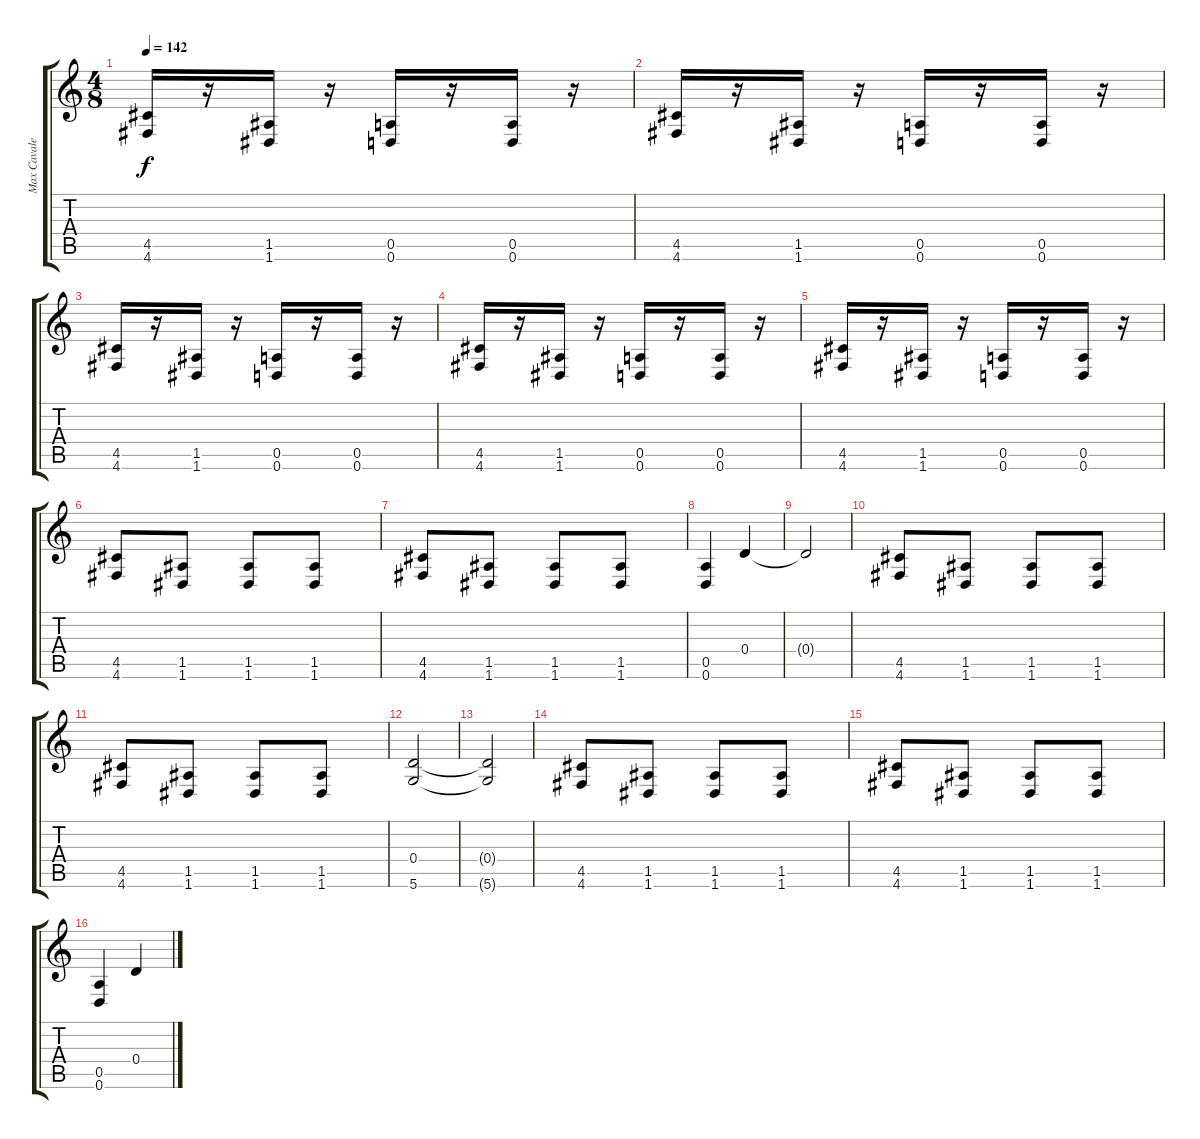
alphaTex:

\track ("Max Cavalera" "Max Cavale") {instrument distortionguitar}
\staff {score tabs}
\tuning (E4 B3 G3 D3 A2 D2) {hide}
\ts (4 8)
\tempo 142
\clef g2
\ks c
(4.5 4.6).16{dy f} r.16 (1.5 1.6).16 r.16 (0.5 0.6).16 r.16 (0.5 0.6).16 r.16 |
(4.5 4.6).16 r.16 (1.5 1.6).16 r.16 (0.5 0.6).16 r.16 (0.5 0.6).16 r.16 |
(4.5 4.6).16 r.16 (1.5 1.6).16 r.16 (0.5 0.6).16 r.16 (0.5 0.6).16 r.16 |
(4.5 4.6).16 r.16 (1.5 1.6).16 r.16 (0.5 0.6).16 r.16 (0.5 0.6).16 r.16 |
(4.5 4.6).16 r.16 (1.5 1.6).16 r.16 (0.5 0.6).16 r.16 (0.5 0.6).16 r.16 |
(4.5 4.6).8 (1.5 1.6).8 (1.5 1.6).8 (1.5 1.6).8 |
(4.5 4.6).8 (1.5 1.6).8 (1.5 1.6).8 (1.5 1.6).8 |
(0.5 0.6).4 0.4.4 |
0.4{t}.2 |
(4.5 4.6).8 (1.5 1.6).8 (1.5 1.6).8 (1.5 1.6).8 |
(4.5 4.6).8 (1.5 1.6).8 (1.5 1.6).8 (1.5 1.6).8 |
(0.4 5.6).2 |
(0.4{t} 5.6{t}).2 |
(4.5 4.6).8 (1.5 1.6).8 (1.5 1.6).8 (1.5 1.6).8 |
(4.5 4.6).8 (1.5 1.6).8 (1.5 1.6).8 (1.5 1.6).8 |
(0.5 0.6).4 0.4.4
